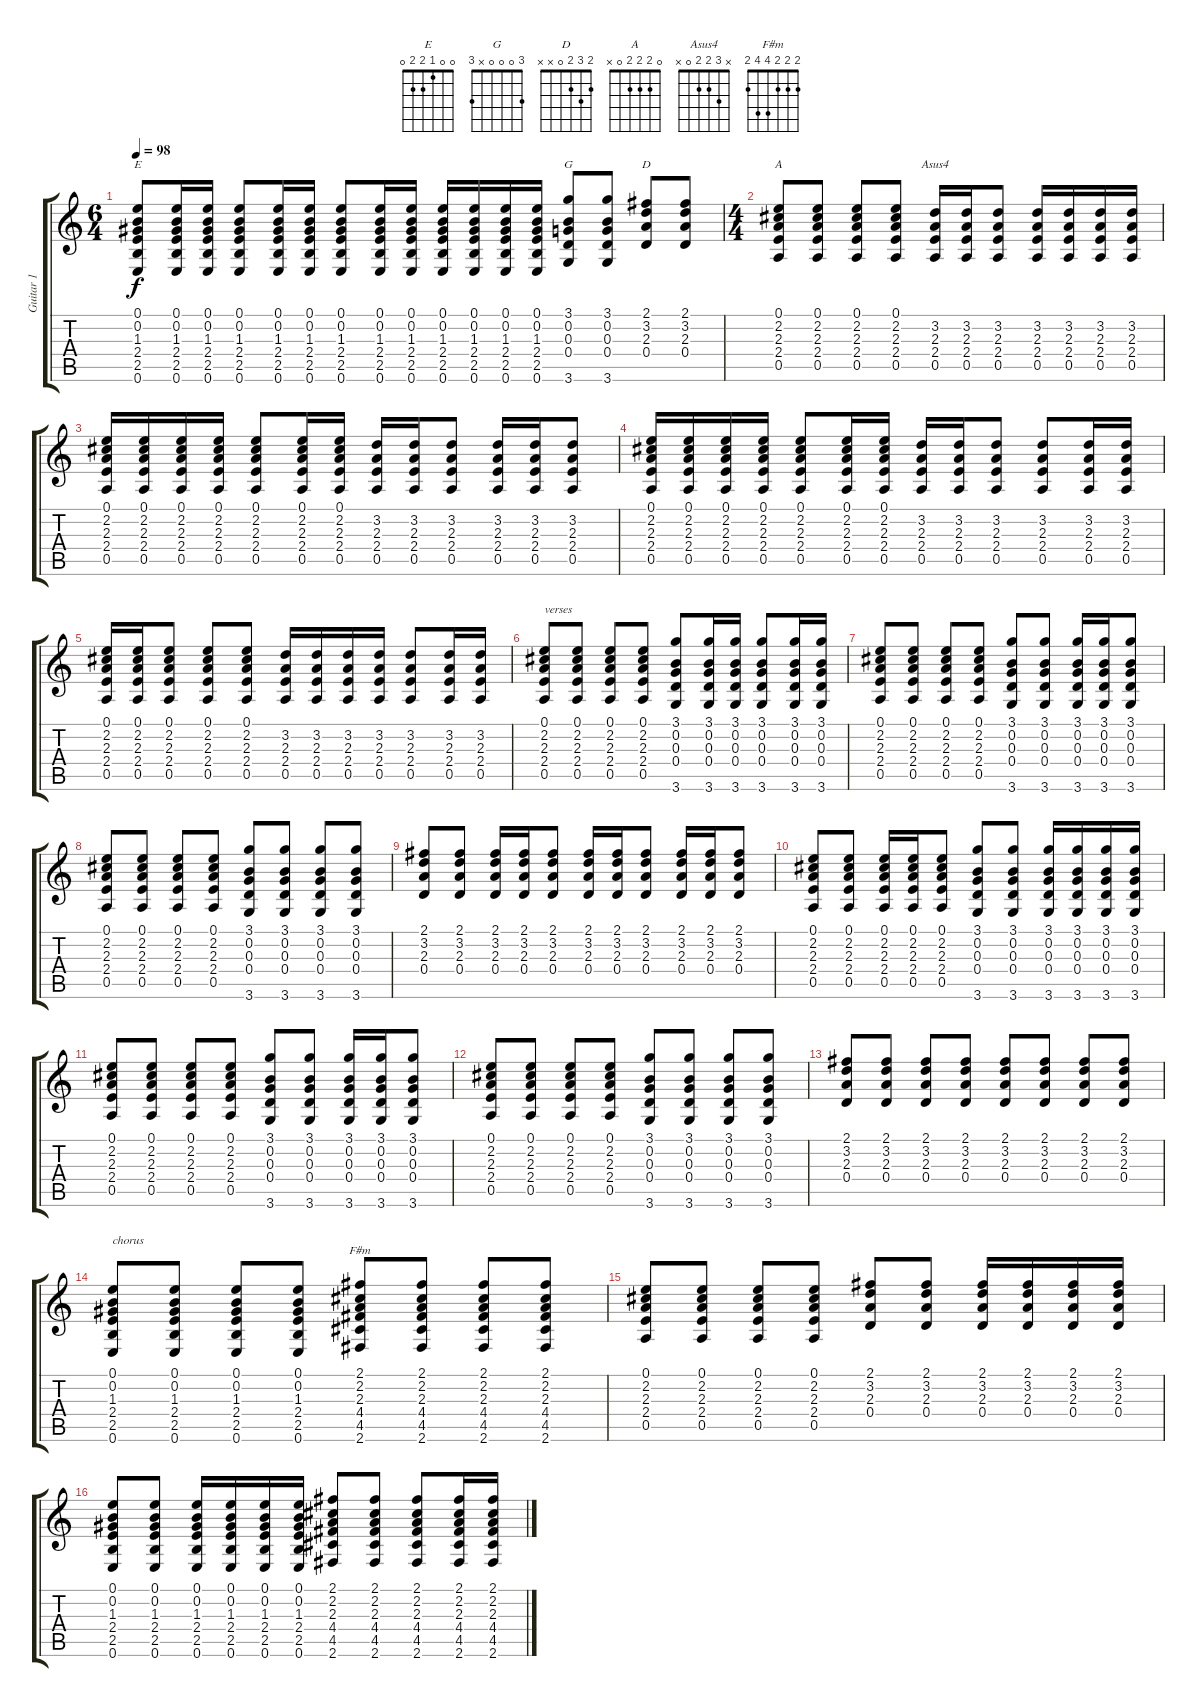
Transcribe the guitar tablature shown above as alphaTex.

\track ("Guitar 1" "Guitar 1") {instrument acousticguitarsteel}
\staff {score tabs}
\tuning (E4 B3 G3 D3 A2 E2) {hide}
\chord ("E" 0 0 1 2 2 0)
\chord ("G" 3 0 0 0 x 3)
\chord ("D" 2 3 2 0 x x)
\chord ("A" 0 2 2 2 0 x)
\chord ("Asus4" x 3 2 2 0 x)
\chord ("F#m" 2 2 2 4 4 2)
\ts (6 4)
\tempo 98
\clef g2
\ks c
(0.1 0.2 1.3 2.4 2.5 0.6).8{ch "E" dy f} (0.1 0.2 1.3 2.4 2.5 0.6).16 (0.1 0.2 1.3 2.4 2.5 0.6).16 (0.1 0.2 1.3 2.4 2.5 0.6).8 (0.1 0.2 1.3 2.4 2.5 0.6).16 (0.1 0.2 1.3 2.4 2.5 0.6).16 (0.1 0.2 1.3 2.4 2.5 0.6).8 (0.1 0.2 1.3 2.4 2.5 0.6).16 (0.1 0.2 1.3 2.4 2.5 0.6).16 (0.1 0.2 1.3 2.4 2.5 0.6).16 (0.1 0.2 1.3 2.4 2.5 0.6).16 (0.1 0.2 1.3 2.4 2.5 0.6).16 (0.1 0.2 1.3 2.4 2.5 0.6).16 (3.1 0.2 0.3 0.4 3.6).8{ch "G"} (3.1 0.2 0.3 0.4 3.6).8 (2.1 3.2 2.3 0.4).8{ch "D"} (2.1 3.2 2.3 0.4).8 |
\ts (4 4)
(0.1 2.2 2.3 2.4 0.5).8{ch "A"} (0.1 2.2 2.3 2.4 0.5).8 (0.1 2.2 2.3 2.4 0.5).8 (0.1 2.2 2.3 2.4 0.5).8 (3.2 2.3 2.4 0.5).16{ch "Asus4"} (3.2 2.3 2.4 0.5).16 (3.2 2.3 2.4 0.5).8 (3.2 2.3 2.4 0.5).16 (3.2 2.3 2.4 0.5).16 (3.2 2.3 2.4 0.5).16 (3.2 2.3 2.4 0.5).16 |
(0.1 2.2 2.3 2.4 0.5).16 (0.1 2.2 2.3 2.4 0.5).16 (0.1 2.2 2.3 2.4 0.5).16 (0.1 2.2 2.3 2.4 0.5).16 (0.1 2.2 2.3 2.4 0.5).8 (0.1 2.2 2.3 2.4 0.5).16 (0.1 2.2 2.3 2.4 0.5).16 (3.2 2.3 2.4 0.5).16 (3.2 2.3 2.4 0.5).16 (3.2 2.3 2.4 0.5).8 (3.2 2.3 2.4 0.5).16 (3.2 2.3 2.4 0.5).16 (3.2 2.3 2.4 0.5).8 |
(0.1 2.2 2.3 2.4 0.5).16 (0.1 2.2 2.3 2.4 0.5).16 (0.1 2.2 2.3 2.4 0.5).16 (0.1 2.2 2.3 2.4 0.5).16 (0.1 2.2 2.3 2.4 0.5).8 (0.1 2.2 2.3 2.4 0.5).16 (0.1 2.2 2.3 2.4 0.5).16 (3.2 2.3 2.4 0.5).16 (3.2 2.3 2.4 0.5).16 (3.2 2.3 2.4 0.5).8 (3.2 2.3 2.4 0.5).8 (3.2 2.3 2.4 0.5).16 (3.2 2.3 2.4 0.5).16 |
(0.1 2.2 2.3 2.4 0.5).16 (0.1 2.2 2.3 2.4 0.5).16 (0.1 2.2 2.3 2.4 0.5).8 (0.1 2.2 2.3 2.4 0.5).8 (0.1 2.2 2.3 2.4 0.5).8 (3.2 2.3 2.4 0.5).16 (3.2 2.3 2.4 0.5).16 (3.2 2.3 2.4 0.5).16 (3.2 2.3 2.4 0.5).16 (3.2 2.3 2.4 0.5).8 (3.2 2.3 2.4 0.5).16 (3.2 2.3 2.4 0.5).16 |
(0.1 2.2 2.3 2.4 0.5).8{txt "verses"} (0.1 2.2 2.3 2.4 0.5).8 (0.1 2.2 2.3 2.4 0.5).8 (0.1 2.2 2.3 2.4 0.5).8 (3.1 0.2 0.3 0.4 3.6).8 (3.1 0.2 0.3 0.4 3.6).16 (3.1 0.2 0.3 0.4 3.6).16 (3.1 0.2 0.3 0.4 3.6).8 (3.1 0.2 0.3 0.4 3.6).16 (3.1 0.2 0.3 0.4 3.6).16 |
(0.1 2.2 2.3 2.4 0.5).8 (0.1 2.2 2.3 2.4 0.5).8 (0.1 2.2 2.3 2.4 0.5).8 (0.1 2.2 2.3 2.4 0.5).8 (3.1 0.2 0.3 0.4 3.6).8 (3.1 0.2 0.3 0.4 3.6).8 (3.1 0.2 0.3 0.4 3.6).16 (3.1 0.2 0.3 0.4 3.6).16 (3.1 0.2 0.3 0.4 3.6).8 |
(0.1 2.2 2.3 2.4 0.5).8 (0.1 2.2 2.3 2.4 0.5).8 (0.1 2.2 2.3 2.4 0.5).8 (0.1 2.2 2.3 2.4 0.5).8 (3.1 0.2 0.3 0.4 3.6).8 (3.1 0.2 0.3 0.4 3.6).8 (3.1 0.2 0.3 0.4 3.6).8 (3.1 0.2 0.3 0.4 3.6).8 |
(2.1 3.2 2.3 0.4).8 (2.1 3.2 2.3 0.4).8 (2.1 3.2 2.3 0.4).16 (2.1 3.2 2.3 0.4).16 (2.1 3.2 2.3 0.4).8 (2.1 3.2 2.3 0.4).16 (2.1 3.2 2.3 0.4).16 (2.1 3.2 2.3 0.4).8 (2.1 3.2 2.3 0.4).16 (2.1 3.2 2.3 0.4).16 (2.1 3.2 2.3 0.4).8 |
(0.1 2.2 2.3 2.4 0.5).8 (0.1 2.2 2.3 2.4 0.5).8 (0.1 2.2 2.3 2.4 0.5).16 (0.1 2.2 2.3 2.4 0.5).16 (0.1 2.2 2.3 2.4 0.5).8 (3.1 0.2 0.3 0.4 3.6).8 (3.1 0.2 0.3 0.4 3.6).8 (3.1 0.2 0.3 0.4 3.6).16 (3.1 0.2 0.3 0.4 3.6).16 (3.1 0.2 0.3 0.4 3.6).16 (3.1 0.2 0.3 0.4 3.6).16 |
(0.1 2.2 2.3 2.4 0.5).8 (0.1 2.2 2.3 2.4 0.5).8 (0.1 2.2 2.3 2.4 0.5).8 (0.1 2.2 2.3 2.4 0.5).8 (3.1 0.2 0.3 0.4 3.6).8 (3.1 0.2 0.3 0.4 3.6).8 (3.1 0.2 0.3 0.4 3.6).16 (3.1 0.2 0.3 0.4 3.6).16 (3.1 0.2 0.3 0.4 3.6).8 |
(0.1 2.2 2.3 2.4 0.5).8 (0.1 2.2 2.3 2.4 0.5).8 (0.1 2.2 2.3 2.4 0.5).8 (0.1 2.2 2.3 2.4 0.5).8 (3.1 0.2 0.3 0.4 3.6).8 (3.1 0.2 0.3 0.4 3.6).8 (3.1 0.2 0.3 0.4 3.6).8 (3.1 0.2 0.3 0.4 3.6).8 |
(2.1 3.2 2.3 0.4).8 (2.1 3.2 2.3 0.4).8 (2.1 3.2 2.3 0.4).8 (2.1 3.2 2.3 0.4).8 (2.1 3.2 2.3 0.4).8 (2.1 3.2 2.3 0.4).8 (2.1 3.2 2.3 0.4).8 (2.1 3.2 2.3 0.4).8 |
(0.1 0.2 1.3 2.4 2.5 0.6).8{txt "chorus"} (0.1 0.2 1.3 2.4 2.5 0.6).8 (0.1 0.2 1.3 2.4 2.5 0.6).8 (0.1 0.2 1.3 2.4 2.5 0.6).8 (2.1 2.2 2.3 4.4 4.5 2.6).8{ch "F#m"} (2.1 2.2 2.3 4.4 4.5 2.6).8 (2.1 2.2 2.3 4.4 4.5 2.6).8 (2.1 2.2 2.3 4.4 4.5 2.6).8 |
(0.1 2.2 2.3 2.4 0.5).8 (0.1 2.2 2.3 2.4 0.5).8 (0.1 2.2 2.3 2.4 0.5).8 (0.1 2.2 2.3 2.4 0.5).8 (2.1 3.2 2.3 0.4).8 (2.1 3.2 2.3 0.4).8 (2.1 3.2 2.3 0.4).16 (2.1 3.2 2.3 0.4).16 (2.1 3.2 2.3 0.4).16 (2.1 3.2 2.3 0.4).16 |
(0.1 0.2 1.3 2.4 2.5 0.6).8 (0.1 0.2 1.3 2.4 2.5 0.6).8 (0.1 0.2 1.3 2.4 2.5 0.6).16 (0.1 0.2 1.3 2.4 2.5 0.6).16 (0.1 0.2 1.3 2.4 2.5 0.6).16 (0.1 0.2 1.3 2.4 2.5 0.6).16 (2.1 2.2 2.3 4.4 4.5 2.6).8 (2.1 2.2 2.3 4.4 4.5 2.6).8 (2.1 2.2 2.3 4.4 4.5 2.6).8 (2.1 2.2 2.3 4.4 4.5 2.6).16 (2.1 2.2 2.3 4.4 4.5 2.6).16
